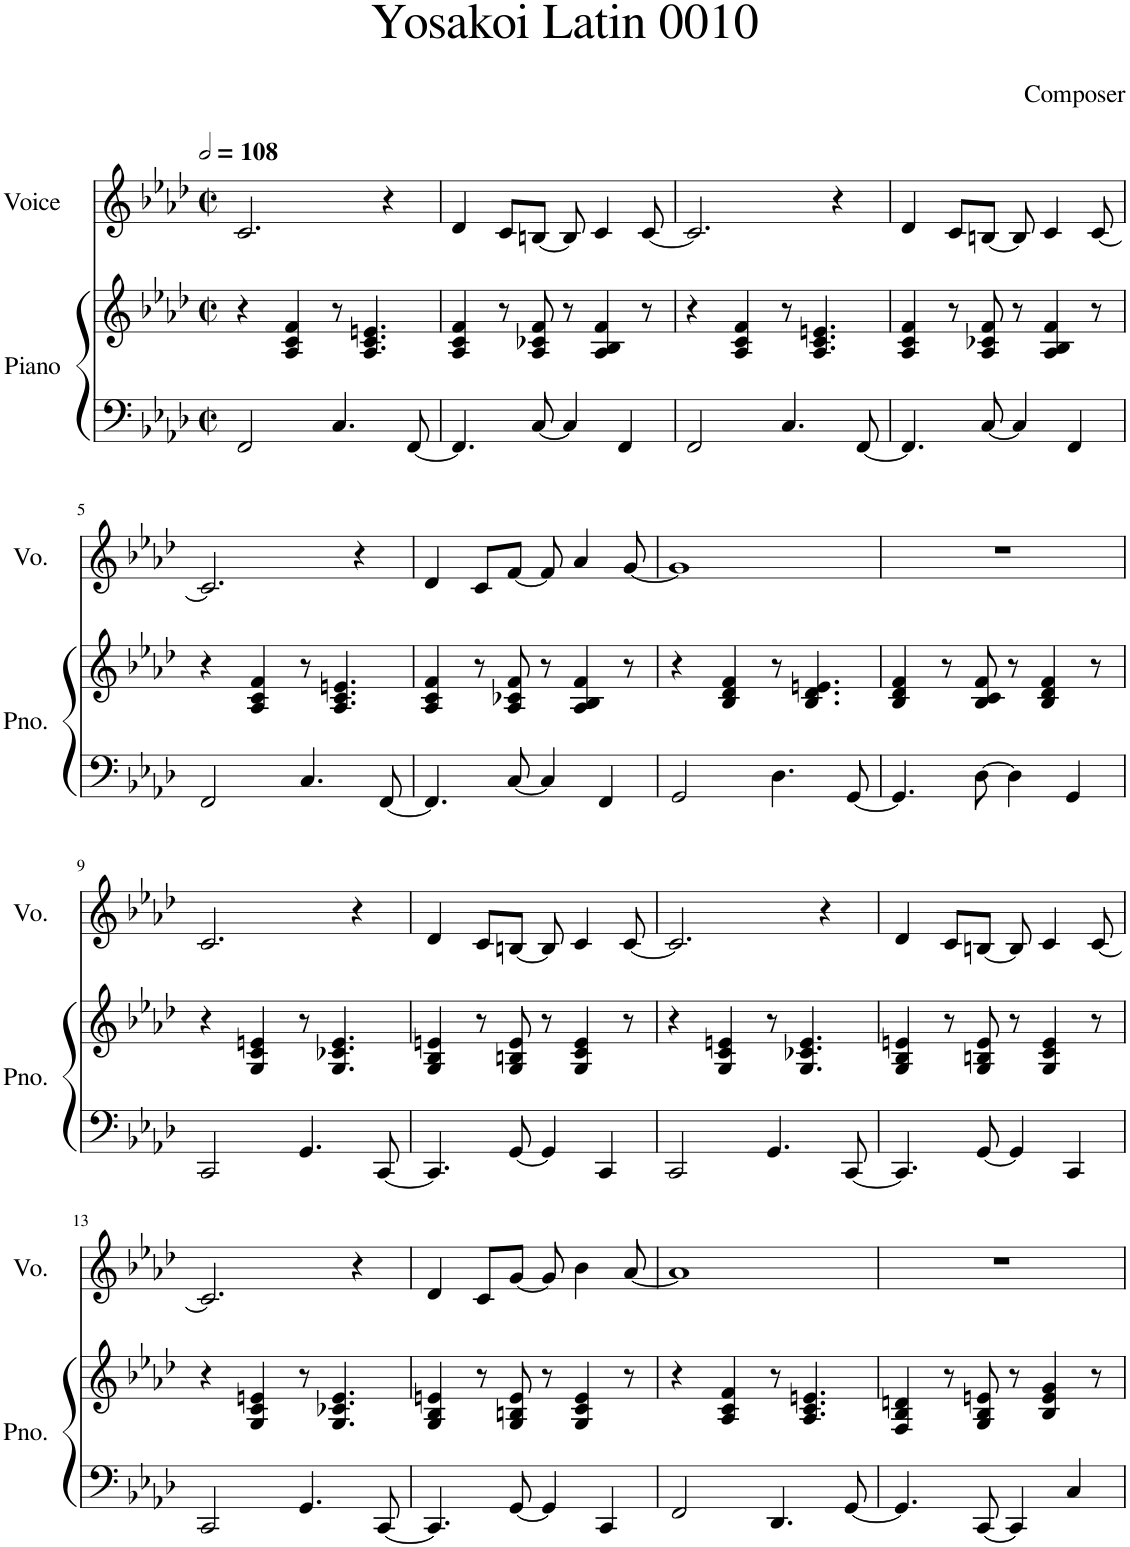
**kern	**kern	**kern
*part2	*part2	*part1
*staff3	*staff2	*staff1
*I"Piano	*	*I"Voice
*I'Pno.	*	*I'Vo.
*clefF4	*clefG2	*clefG2
*k[b-e-a-d-]	*k[b-e-a-d-]	*k[b-e-a-d-]
*M2/2	*M2/2	*M2/2
*met(c|)	*met(c|)	*met(c|)
*MM216	*MM216	*MM216
=1	=1	=1
2FF/	4r	2.c/
.	4A-/ 4c/ 4f/	.
4.C/	8r	.
.	4.A-/ 4.c/ 4.en/	.
.	.	4r
[8FF/	.	.
=2	=2	=2
4.FF/]	4A-/ 4c/ 4f/	4d-/
.	8r	8c/L
[8C/	8A-/ 8c-X/ 8f/	[8Bn/J
4C/]	8r	8B/]
.	4A-/ 4B-/ 4f/	4c/
4FF/	.	.
.	8r	[8c/
=3	=3	=3
2FF/	4r	2.c/]
.	4A-/ 4c/ 4f/	.
4.C/	8r	.
.	4.A-/ 4.c/ 4.en/	.
.	.	4r
[8FF/	.	.
=4	=4	=4
4.FF/]	4A-/ 4c/ 4f/	4d-/
.	8r	8c/L
[8C/	8A-/ 8c-X/ 8f/	[8Bn/J
4C/]	8r	8B/]
.	4A-/ 4B-/ 4f/	4c/
4FF/	.	.
.	8r	[8c/
!!LO:LB:g=z
=5	=5	=5
2FF/	4r	2.c/]
.	4A-/ 4c/ 4f/	.
4.C/	8r	.
.	4.A-/ 4.c/ 4.en/	.
.	.	4r
[8FF/	.	.
=6	=6	=6
4.FF/]	4A-/ 4c/ 4f/	4d-/
.	8r	8c/L
[8C/	8A-/ 8c-X/ 8f/	[8f/J
4C/]	8r	8f/]
.	4A-/ 4B-/ 4f/	4a-/
4FF/	.	.
.	8r	[8g/
=7	=7	=7
2GG/	4r	1g]
.	4B-/ 4d-/ 4f/	.
4.D-\	8r	.
.	4.B-/ 4.d-/ 4.en/	.
[8GG/	.	.
=8	=8	=8
4.GG/]	4B-/ 4d-/ 4f/	1r
.	8r	.
[8D-\	8B-/ 8c/ 8f/	.
4D-\]	8r	.
.	4B-/ 4d-/ 4f/	.
4GG/	.	.
.	8r	.
!!LO:LB:g=z
=9	=9	=9
2CC/	4r	2.c/
.	4G/ 4c/ 4en/	.
4.GG/	8r	.
.	4.G/ 4.c-X/ 4.e/	.
.	.	4r
[8CC/	.	.
=10	=10	=10
4.CC/]	4G/ 4B-/ 4en/	4d-/
.	8r	8c/L
[8GG/	8G/ 8Bn/ 8e/	[8Bn/J
4GG/]	8r	8B/]
.	4G/ 4c/ 4e/	4c/
4CC/	.	.
.	8r	[8c/
=11	=11	=11
2CC/	4r	2.c/]
.	4G/ 4c/ 4en/	.
4.GG/	8r	.
.	4.G/ 4.c-X/ 4.e/	.
.	.	4r
[8CC/	.	.
=12	=12	=12
4.CC/]	4G/ 4B-/ 4en/	4d-/
.	8r	8c/L
[8GG/	8G/ 8Bn/ 8e/	[8Bn/J
4GG/]	8r	8B/]
.	4G/ 4c/ 4e/	4c/
4CC/	.	.
.	8r	[8c/
!!LO:LB:g=z
=13	=13	=13
2CC/	4r	2.c/]
.	4G/ 4c/ 4en/	.
4.GG/	8r	.
.	4.G/ 4.c-X/ 4.e/	.
.	.	4r
[8CC/	.	.
=14	=14	=14
4.CC/]	4G/ 4B-/ 4en/	4d-/
.	8r	8c/L
[8GG/	8G/ 8Bn/ 8e/	[8g/J
4GG/]	8r	8g/]
.	4G/ 4c/ 4e/	4b-\
4CC/	.	.
.	8r	[8a-/
=15	=15	=15
2FF/	4r	1a-]
.	4A-/ 4c/ 4f/	.
4.DD-/	8r	.
.	4.A-/ 4.c/ 4.en/	.
[8GG/	.	.
=16	=16	=16
4.GG/]	4F/ 4B-/ 4dn/	1r
.	8r	.
[8CC/	8G/ 8B-/ 8en/	.
4CC/]	8r	.
.	4B-/ 4e/ 4g/	.
4C/	.	.
.	8r	.
=	=	=
*-	*-	*-
